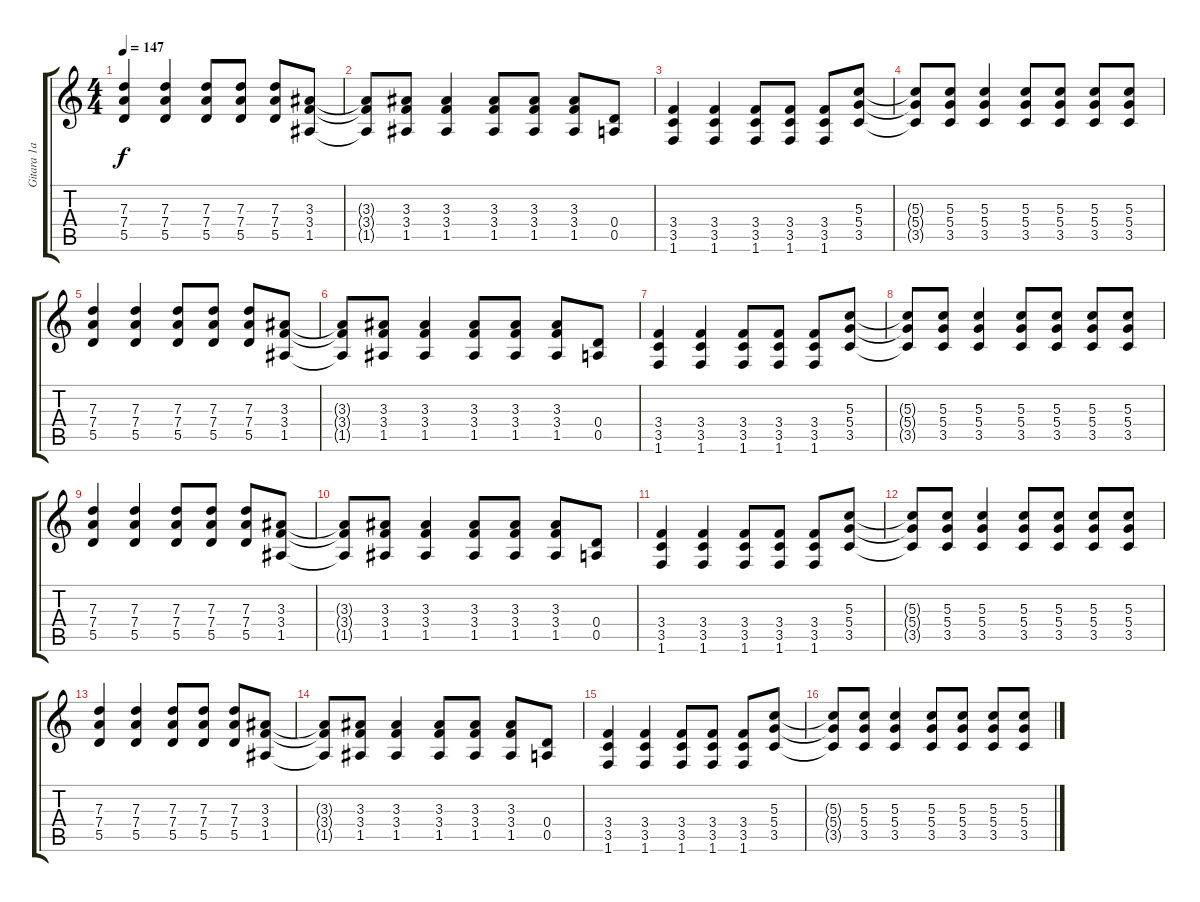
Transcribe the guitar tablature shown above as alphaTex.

\track ("Gitara 1a" "Gitara 1a") {instrument overdrivenguitar}
\staff {score tabs}
\tuning (E4 B3 G3 D3 A2 E2) {hide}
\ts (4 4)
\tempo 147
\clef g2
\ks c
(7.3{t} 7.4{t} 5.5{t}).4{dy f} (7.3 7.4 5.5).4 (7.3 7.4 5.5).8 (7.3 7.4 5.5).8 (7.3 7.4 5.5).8 (3.3 3.4 1.5).8 |
(3.3{t} 3.4{t} 1.5{t}).8 (3.3 3.4 1.5).8 (3.3 3.4 1.5).4 (3.3 3.4 1.5).8 (3.3 3.4 1.5).8 (3.3 3.4 1.5).8 (0.4 0.5).8 |
(3.4 3.5 1.6).4 (3.4 3.5 1.6).4 (3.4 3.5 1.6).8 (3.4 3.5 1.6).8 (3.4 3.5 1.6).8 (5.3 5.4 3.5).8 |
(5.3{t} 5.4{t} 3.5{t}).8 (5.3 5.4 3.5).8 (5.3 5.4 3.5).4 (5.3 5.4 3.5).8 (5.3 5.4 3.5).8 (5.3 5.4 3.5).8 (5.3 5.4 3.5).8 |
(7.3 7.4 5.5).4 (7.3 7.4 5.5).4 (7.3 7.4 5.5).8 (7.3 7.4 5.5).8 (7.3 7.4 5.5).8 (3.3 3.4 1.5).8 |
(3.3{t} 3.4{t} 1.5{t}).8 (3.3 3.4 1.5).8 (3.3 3.4 1.5).4 (3.3 3.4 1.5).8 (3.3 3.4 1.5).8 (3.3 3.4 1.5).8 (0.4 0.5).8 |
(3.4 3.5 1.6).4 (3.4 3.5 1.6).4 (3.4 3.5 1.6).8 (3.4 3.5 1.6).8 (3.4 3.5 1.6).8 (5.3 5.4 3.5).8 |
(5.3{t} 5.4{t} 3.5{t}).8 (5.3 5.4 3.5).8 (5.3 5.4 3.5).4 (5.3 5.4 3.5).8 (5.3 5.4 3.5).8 (5.3 5.4 3.5).8 (5.3 5.4 3.5).8 |
(7.3 7.4 5.5).4 (7.3 7.4 5.5).4 (7.3 7.4 5.5).8 (7.3 7.4 5.5).8 (7.3 7.4 5.5).8 (3.3 3.4 1.5).8 |
(3.3{t} 3.4{t} 1.5{t}).8 (3.3 3.4 1.5).8 (3.3 3.4 1.5).4 (3.3 3.4 1.5).8 (3.3 3.4 1.5).8 (3.3 3.4 1.5).8 (0.4 0.5).8 |
(3.4 3.5 1.6).4 (3.4 3.5 1.6).4 (3.4 3.5 1.6).8 (3.4 3.5 1.6).8 (3.4 3.5 1.6).8 (5.3 5.4 3.5).8 |
(5.3{t} 5.4{t} 3.5{t}).8 (5.3 5.4 3.5).8 (5.3 5.4 3.5).4 (5.3 5.4 3.5).8 (5.3 5.4 3.5).8 (5.3 5.4 3.5).8 (5.3 5.4 3.5).8 |
(7.3 7.4 5.5).4 (7.3 7.4 5.5).4 (7.3 7.4 5.5).8 (7.3 7.4 5.5).8 (7.3 7.4 5.5).8 (3.3 3.4 1.5).8 |
(3.3{t} 3.4{t} 1.5{t}).8 (3.3 3.4 1.5).8 (3.3 3.4 1.5).4 (3.3 3.4 1.5).8 (3.3 3.4 1.5).8 (3.3 3.4 1.5).8 (0.4 0.5).8 |
(3.4 3.5 1.6).4 (3.4 3.5 1.6).4 (3.4 3.5 1.6).8 (3.4 3.5 1.6).8 (3.4 3.5 1.6).8 (5.3 5.4 3.5).8 |
(5.3{t} 5.4{t} 3.5{t}).8 (5.3 5.4 3.5).8 (5.3 5.4 3.5).4 (5.3 5.4 3.5).8 (5.3 5.4 3.5).8 (5.3 5.4 3.5).8 (5.3 5.4 3.5).8
